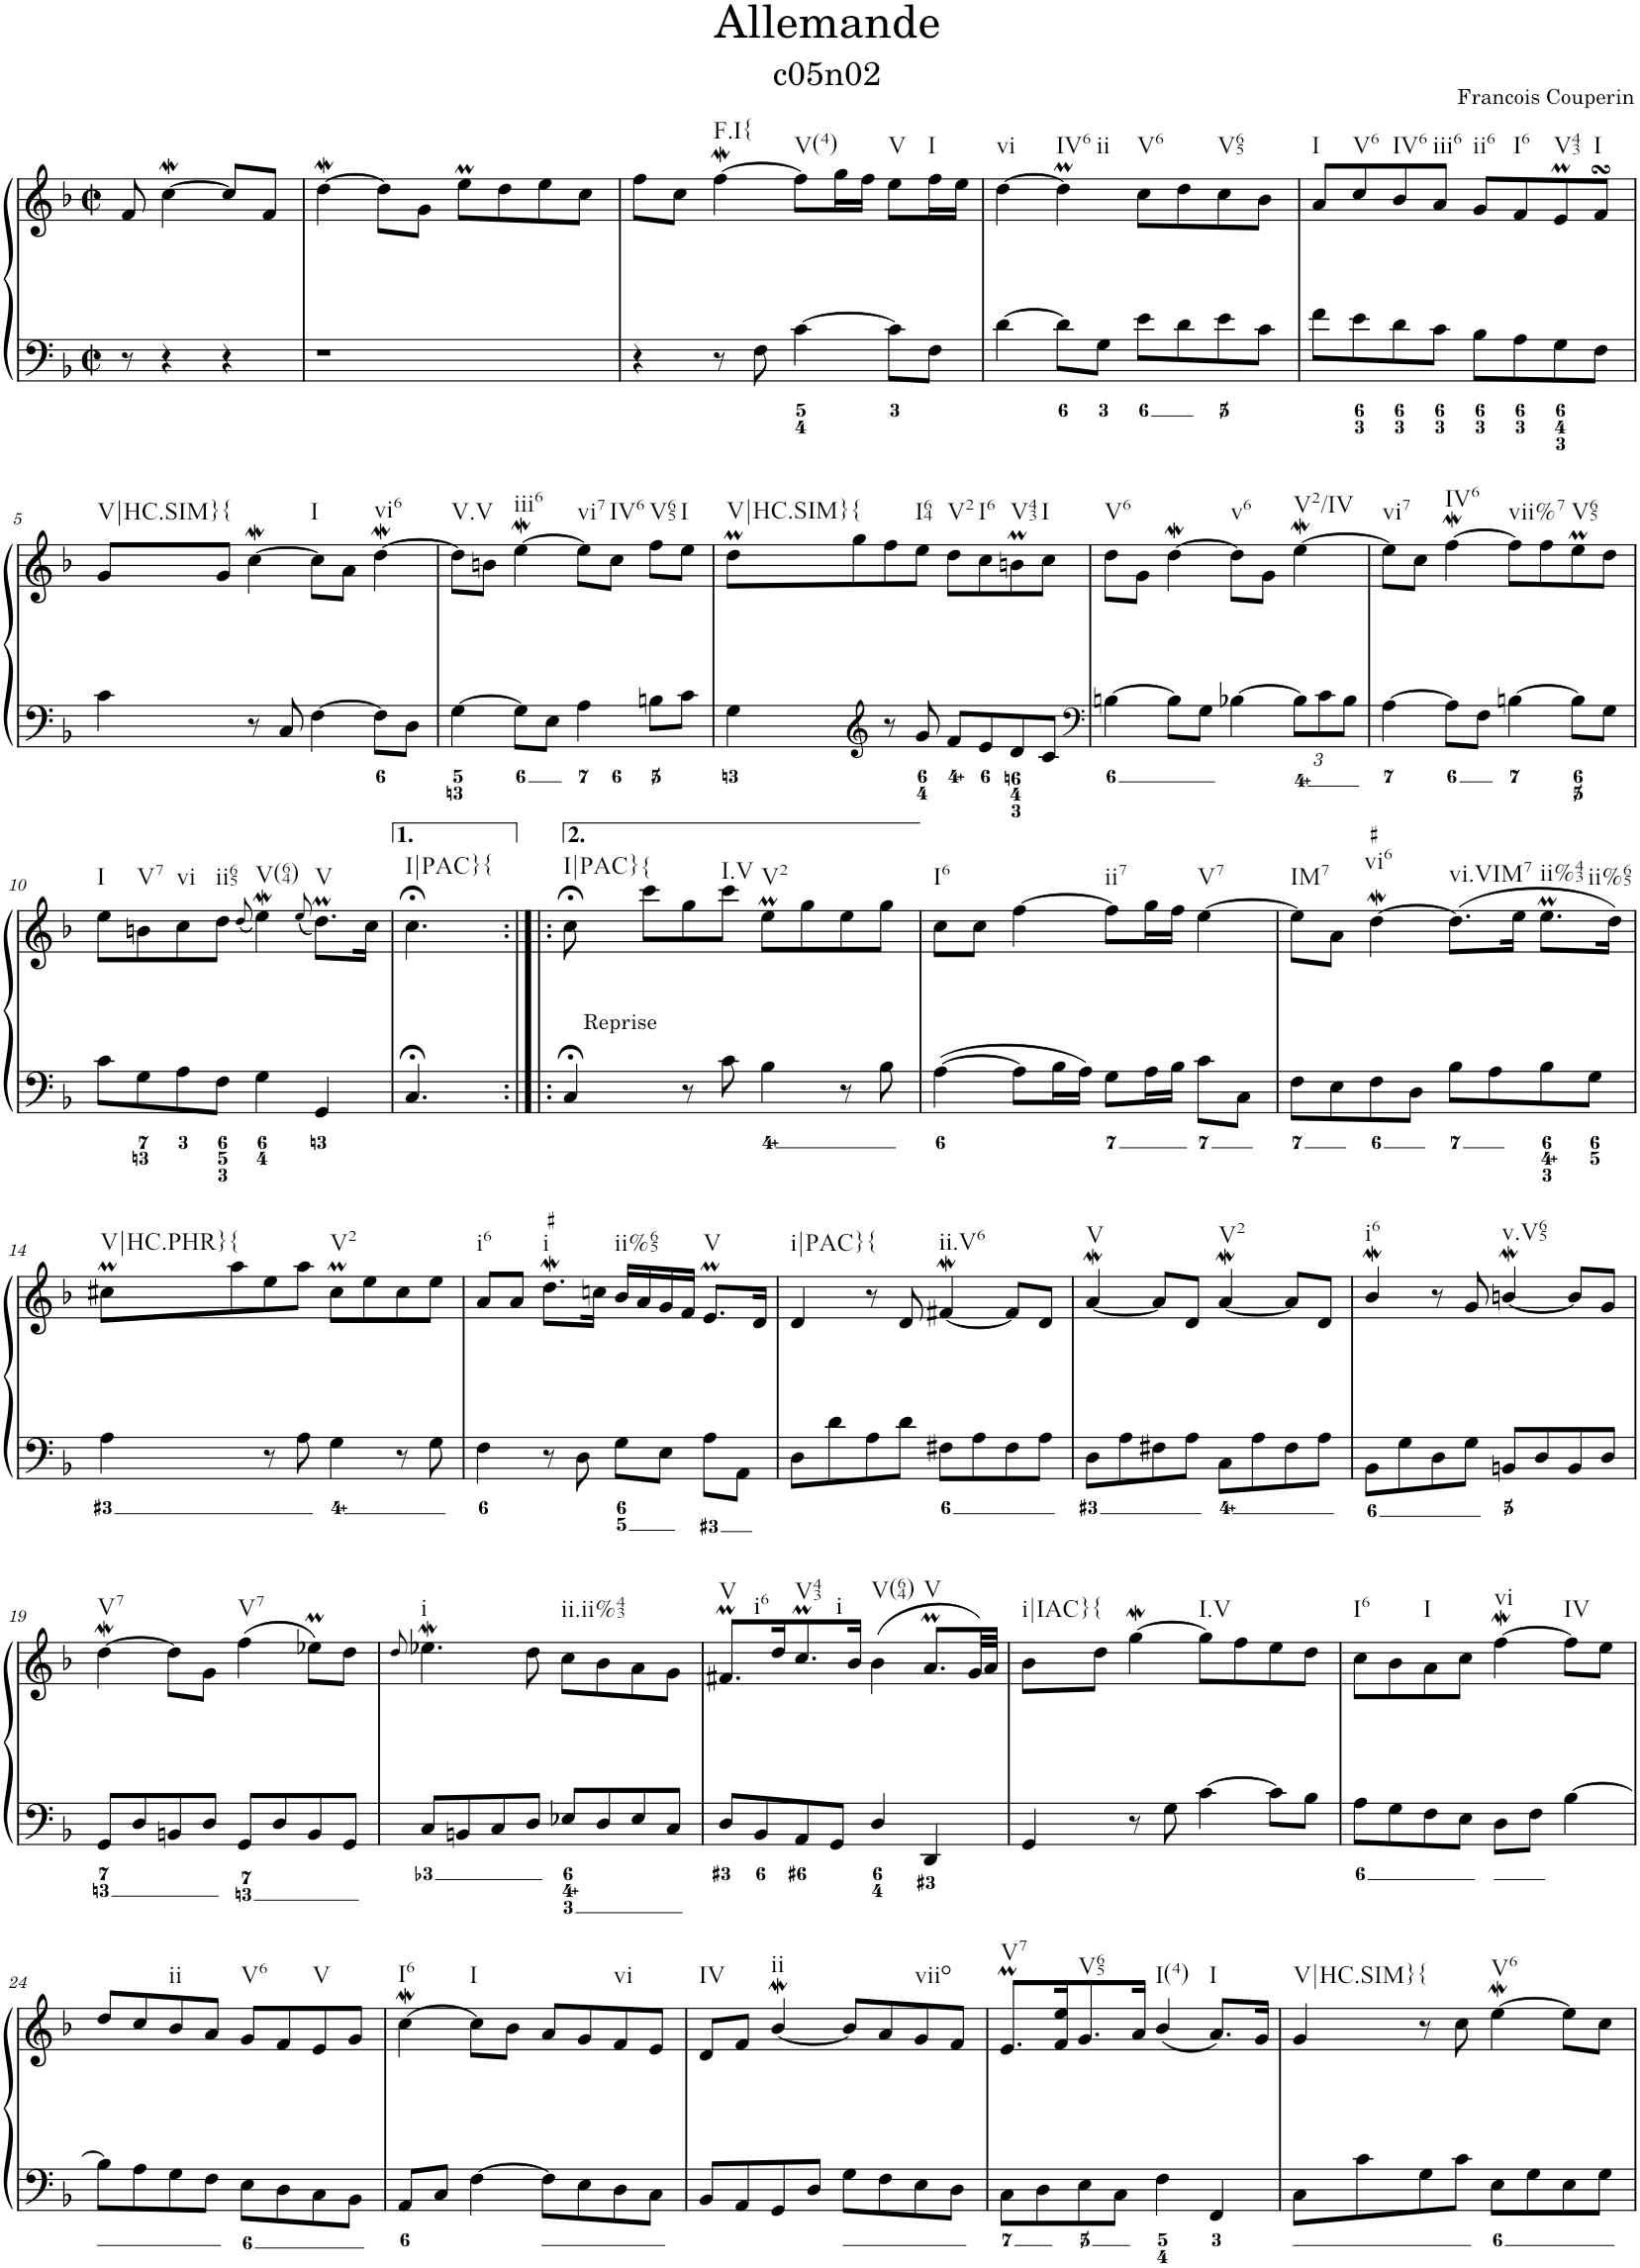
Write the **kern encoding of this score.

**kern	**kern
*part1	*part1
*staff2	*staff1
*I"Piano	*
*I'Pno.	*
*clefF4	*clefG2
*k[b-]	*k[b-]
*M2/2	*M2/2
*met(c|)	*met(c|)
=	=
8r	8f/
4r	[4ccW\
4r	8cc/L]
.	8f/J
=1	=1
1r	[4ddW\
.	8dd\L]
.	8g\J
.	8eem\L
.	8dd\
.	8ee\
.	8cc\J
=2	=2
4r	8ff\L
.	8cc\J
!	!LO:TX:b:t=F.I{
8r	[4ffw\
8F\	.
!	!LO:TX:b:t=V(4)
[4c\	8ff\L]
.	16gg\L
.	16ff\JJ
!	!LO:TX:b:t=V
8c\L]	8ee\L
!	!LO:TX:b:t=I
8F\J	16ff\L
.	16ee\JJ
=3	=3
!	!LO:TX:b:t=vi
[4d\	[4dd\
!	!LO:TX:b:t=IV6
!	!LO:TX:b:t=ii
8d\L]	4ddM\]
8G\J	.
!	!LO:TX:b:t=V6
8e\L	8cc\L
8d\	8dd\
!	!LO:TX:b:t=V65
8e\	8cc\
8c\J	8b-\J
=4	=4
!	!LO:TX:b:t=I
8f\L	8a/L
!	!LO:TX:b:t=V6
8e\	8cc/
!	!LO:TX:b:t=IV6
8d\	8b-/
!	!LO:TX:b:t=iii6
8c\J	8a/J
!	!LO:TX:b:t=ii6
8B-\L	8g/L
!	!LO:TX:b:t=I6
8A\	8f/
!	!LO:TX:b:t=V43
8G\	8em/
!	!LO:TX:b:t=I
8F\J	8fsSSs/J
!!LO:LB:g=z
=5	=5
!	!LO:TX:b:t=V|HC.SIM}
4c\	8g/L
!	!LO:TX:b:t={
.	8g/J
8r	[4ccW\
8C/	.
!	!LO:TX:b:t=I
[4F\	8cc\L]
.	8a\J
!	!LO:TX:b:t=vi6
8F\L]	[4ddW\
8D\J	.
=6	=6
!	!LO:TX:b:t=V.V
[4G\	8dd\L]
.	8bn\J
!	!LO:TX:b:t=iii6
8G\L]	[4eeW\
8E\J	.
!	!LO:TX:b:t=vi7
4A\	8ee\L]
!	!LO:TX:b:t=IV6
.	8cc\J
!	!LO:TX:b:t=V65
8Bn\L	8ff\L
!	!LO:TX:b:t=I
8c\J	8ee\J
=7	=7
!	!LO:TX:b:t=V|HC.SIM}
4G\	8ddM\L
!	!LO:TX:b:t={
.	8gg\
*clefG2	*
8r	8ff\
!	!LO:TX:b:t=I64
8g/	8ee\J
!	!LO:TX:b:t=V2
8f/L	8dd\L
!	!LO:TX:b:t=I6
8e/	8cc\
!	!LO:TX:b:t=V43
8d/	8bnm\
!	!LO:TX:b:t=I
8c/J	8cc\J
=8	=8
*clefF4	*
!	!LO:TX:b:t=V6
[4Bn\	8dd\L
.	8g\J
8B\L]	[4ddW\
8G\J	.
!	!LO:TX:b:t=v6
[4B-X\	8dd\L]
.	8g\J
*Xbrackettup	*
!	!LO:TX:b:t=V2/IV
12B-\L]	[4eeW\
12c\	.
12B-\J	.
=9	=9
!	!LO:TX:b:t=vi7
[4A\	8ee\L]
.	8cc\J
!	!LO:TX:b:t=IV6
8A\L]	[4ffw\
8F\J	.
!	!LO:TX:b:t=vii%7
[4Bn\	8ff\L]
.	8ff\
!	!LO:TX:b:t=V65
8B\L]	8eem\
8G\J	8dd\J
!!LO:LB:g=z
=10	=10
!	!LO:TX:b:t=I
8c\L	8ee\L
!	!LO:TX:b:t=V7
8G\	8bn\
!	!LO:TX:b:t=vi
8A\	8cc\
!	!LO:TX:b:t=ii65
8F\J	8dd\J
.	(8qdd/
!	!LO:TX:b:t=V(64)
4G\	4eeW\)
.	(8qee/
!	!LO:TX:b:t=V
4GG/	8.ddM\L)
.	16cc\Jk
=11	=11
!	!LO:TX:b:t=I|PAC}
!	!LO:TX:b:t={
4.C;</	4.cc;<\
=11X1:|!|:	=11X1:|!|:
!	!LO:TX:b:t=I|PAC}
!LO:TX:a:t=Reprise	!
4C;</	8cc;<\
!	!LO:TX:b:t={
.	8ccc\L
8r	8gg\
!	!LO:TX:b:t=I.V
8c\	8ccc\J
!	!LO:TX:b:t=V2
4B-\	8eem\L
.	8gg\
8r	8ee\
8B-\	8gg\J
=12	=12
!	!LO:TX:b:t=I6
[4A\	8cc\L
.	8cc\J
8A\L]	[4ff\
16B-\L	.
16A\JJ	.
!	!LO:TX:b:t=ii7
8G\L	8ff\L]
16A\L	16gg\L
16B-\JJ	16ff\JJ
!	!LO:TX:b:t=V7
8c\L	[4ee\
8C\J	.
=13	=13
!	!LO:TX:b:t=IM7
8F\L	8ee\L]
8E\	8a\J
!	!LO:TX:a:t=♯
!	!LO:TX:b:t=vi6
8F\	[4ddW\
8D\J	.
!	!LO:TX:b:t=vi.VIM7
8B-\L	(8.dd\L]
8A\	.
.	16ee\Jk
!	!LO:TX:b:t=ii%43
!	!LO:TX:b:t=ii%65
8B-\	8.eem\L
8G\J	.
.	16dd\Jk)
!!LO:LB:g=z
=14	=14
!	!LO:TX:b:t=V|HC.PHR}
4A\	8cc#Xm\L
!	!LO:TX:b:t={
.	8aa\
8r	8ee\
8A\	8aa\J
!	!LO:TX:b:t=V2
4G\	8cc#m\L
.	8ee\
8r	8cc#\
8G\	8ee\J
=15	=15
!	!LO:TX:b:t=i6
4F\	8a/L
.	8a/J
!	!LO:TX:a:t=♯
!	!LO:TX:b:t=i
8r	8.ddW\L
8D\	.
.	16ccn\Jk
!	!LO:TX:b:t=ii%65
8G\L	16b-/LL
.	16a/
8E\J	16g/
.	16f/JJ
!	!LO:TX:b:t=V
8A\L	8.em/L
8AA\J	.
.	16d/Jk
=16	=16
!	!LO:TX:b:t=i|PAC}
8D\L	4d/
8d\	.
!	!LO:TX:b:t={
8A\	8r
8d\J	8d/
!	!LO:TX:b:t=ii.V6
8F#X\L	[4f#XW/
8A\	.
8F#\	8f#/L]
8A\J	8d/J
=17	=17
!	!LO:TX:b:t=V
8D\L	[4aW/
8A\	.
8F#X\	8a/L]
8A\J	8d/J
!	!LO:TX:b:t=V2
8C\L	[4aW/
8A\	.
8F#\	8a/L]
8A\J	8d/J
=18	=18
!	!LO:TX:b:t=i6
8BB-\L	4b-w/
8G\	.
8D\	8r
8G\J	8g/
!	!LO:TX:b:t=v.V65
8BBn/L	[4bnW/
8D/	.
8BB/	8b/L]
8D/J	8g/J
!!LO:LB:g=z
=19	=19
!	!LO:TX:b:t=V7
8GG/L	[4ddW\
8D/	.
8BBn/	8dd\L]
8D/J	8g\J
!	!LO:TX:b:t=V7
8GG/L	(4ff\
8D/	.
8BB/	8ee-XM\L)
8GG/J	8dd\J
=20	=20
.	8qdd/
!	!LO:TX:b:t=i
8C/L	4.ee-Xw\
8BBn/	.
8C/	.
8D/J	8dd\
!	!LO:TX:b:t=ii.ii%43
8E-X/L	8cc\L
8D/	8b-\
8E-/	8a\
8C/J	8g\J
=21	=21
!	!LO:TX:b:t=V
!	!LO:TX:b:t=i6
8D/L	8.f#Xm/L
8BB-/	.
.	16dd/K
!	!LO:TX:b:t=V43
8AA/	8.ccM/
8GG/J	.
!	!LO:TX:b:t=i
.	16b-/Jk
!	!LO:TX:b:t=V(64)
4D/	(4b-\
!	!LO:TX:b:t=V
4DD/	8.am/L
.	32g/LL)
.	32a/JJJ
=22	=22
!	!LO:TX:b:t=i|IAC}
4GG/	8b-\L
!	!LO:TX:b:t={
.	8dd\J
8r	[4ggW\
8G\	.
!	!LO:TX:b:t=I.V
[4c\	8gg\L]
.	8ff\
8c\L]	8ee\
8B-\J	8dd\J
=23	=23
!	!LO:TX:b:t=I6
8A\L	8cc\L
8G\	8b-\
!	!LO:TX:b:t=I
8F\	8a\
8E\J	8cc\J
!	!LO:TX:b:t=vi
8D\L	[4ffw\
8F\J	.
!	!LO:TX:b:t=IV
[4B-\	8ff\L]
.	8ee\J
!!LO:LB:g=z
=24	=24
8B-\L]	8dd/L
8A\	8cc/
!	!LO:TX:b:t=ii
8G\	8b-/
8F\J	8a/J
!	!LO:TX:b:t=V6
8E\L	8g/L
8D\	8f/
!	!LO:TX:b:t=V
8C\	8e/
8BB-\J	8g/J
=25	=25
!	!LO:TX:b:t=I6
8AA/L	[4ccW\
8C/J	.
!	!LO:TX:b:t=I
[4F\	8cc\L]
.	8b-\J
8F\L]	8a/L
8E\	8g/
!	!LO:TX:b:t=vi
8D\	8f/
8C\J	8e/J
=26	=26
!	!LO:TX:b:t=IV
8BB-/L	8d/L
8AA/	8f/J
!	!LO:TX:b:t=ii
8GG/	[4b-w/
8D/J	.
8G\L	8b-/L]
8F\	8a/
!	!LO:TX:b:t=viio
8E\	8g/
8D\J	8f/J
=27	=27
!	!LO:TX:b:t=V7
8C\L	8.em/L
8D\	.
.	16f/ 16ee/K
!	!LO:TX:b:t=V65
8E\	8.g/
8C\J	.
.	16a/Jk
!	!LO:TX:b:t=I(4)
4F\	(4b-/
!	!LO:TX:b:t=I
4FF/	8.a/L)
.	16g/Jk
=28	=28
!	!LO:TX:b:t=V|HC.SIM}
8C\L	4g/
8c\	.
!	!LO:TX:b:t={
8G\	8r
8c\J	8cc\
!	!LO:TX:b:t=V6
8E\L	[4eeW\
8G\	.
8E\	8ee\L]
8G\J	8cc\J
=	=
*-	*-
